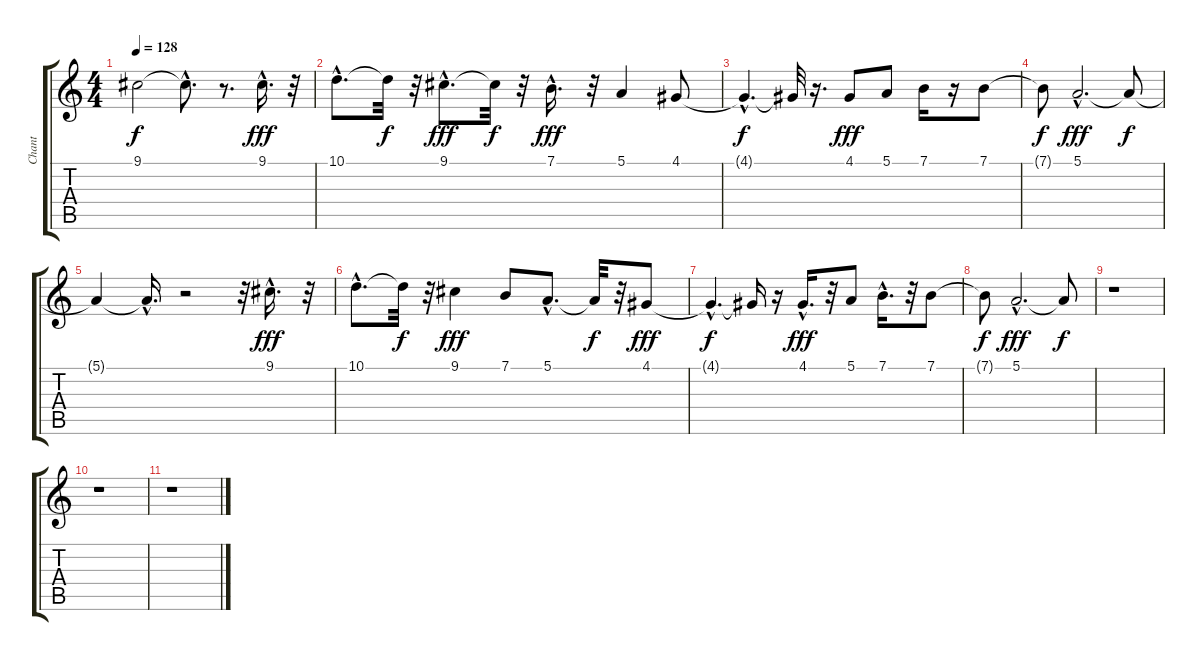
\track ("Chant" "Chant") {instrument altosax}
\staff {score tabs}
\tuning (E4 B3 G3 D3 A2 E2) {hide}
\ts (4 4)
\tempo 128
\clef g2
\ks c
9.1{t}.2{dy f} 9.1{hac t}.8{d} r.8{d} 9.1{hac}.16{d dy fff} r.32 |
10.1{hac}.8{d} 10.1{t}.32{dy f} r.32 9.1{hac}.8{d dy fff} 9.1{t}.32{dy f} r.32 7.1{hac}.16{d dy fff} r.32 5.1.4 4.1.8 |
4.1{hac t}.4{d dy f} 4.1{t}.32 r.16{d} 4.1.8{dy fff} 5.1.8 7.1.16 r.16 7.1.8 |
7.1{t}.8{dy f} 5.1{hac}.2{d dy fff} 5.1{t}.8{dy f} |
5.1{t}.4 5.1{hac t}.16{d} r.2 r.32 9.1{hac}.16{d dy fff} r.32 |
10.1{hac}.8{d} 10.1{t}.32{dy f} r.32 9.1.4{dy fff} 7.1.8 5.1{hac}.8{d} 5.1{t}.32{dy f} r.32 4.1.8{dy fff} |
4.1{hac t}.4{d dy f} 4.1{t}.16 r.16 4.1{hac}.16{d dy fff} r.32 5.1.8 7.1{hac}.16{d} r.32 7.1.8 |
7.1{t}.8{dy f} 5.1{hac}.2{d dy fff} 5.1{t}.8{dy f} |
r.1 |
r.1 |
r.1
